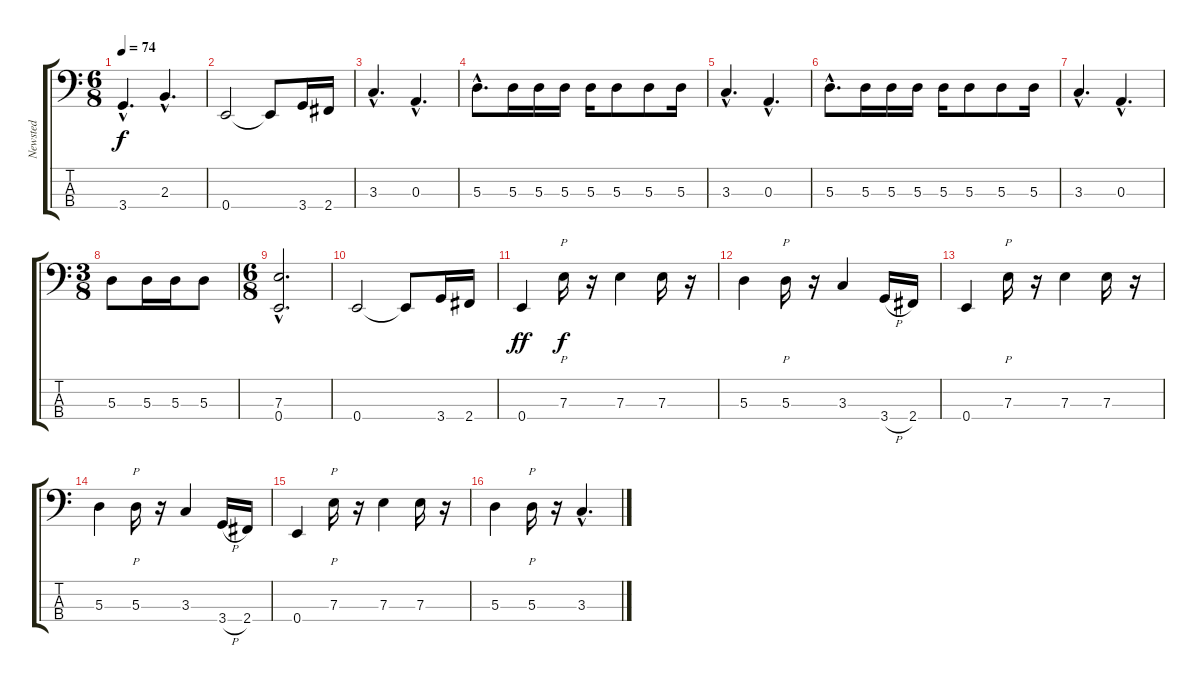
\track ("Newsted" "Newsted") {instrument electricbassfinger}
\staff {score tabs}
\tuning (G2 D2 A1 E1) {hide}
\ts (6 8)
\tempo 74
\clef f4
\ks c
3.4{hac}.4{d dy f} 2.3{hac}.4{d} |
0.4.2 0.4{t}.8 3.4.16 2.4.16 |
3.3{hac}.4{d} 0.3{hac}.4{d} |
5.3{hac}.8{d} 5.3.16 5.3.16 5.3.16 5.3.16 5.3.8 5.3.8 5.3.16 |
3.3{hac}.4{d} 0.3{hac}.4{d} |
5.3{hac}.8{d} 5.3.16 5.3.16 5.3.16 5.3.16 5.3.8 5.3.8 5.3.16 |
3.3{hac}.4{d} 0.3{hac}.4{d} |
\ts (3 8)
5.3.8 5.3.16 5.3.16 5.3.8 |
\ts (6 8)
(7.3{hac} 0.4{hac}).2{d} |
0.4.2 0.4{t}.8 3.4.16 2.4.16 |
0.4.4{dy ff} 7.3.16{p dy f} r.16 7.3.4 7.3.16 r.16 |
5.3.4 5.3.16{p} r.16 3.3.4 3.4{h}.16 2.4.16 |
0.4.4 7.3.16{p} r.16 7.3.4 7.3.16 r.16 |
5.3.4 5.3.16{p} r.16 3.3.4 3.4{h}.16 2.4.16 |
0.4.4 7.3.16{p} r.16 7.3.4 7.3.16 r.16 |
5.3.4 5.3.16{p} r.16 3.3{hac}.4{d}
